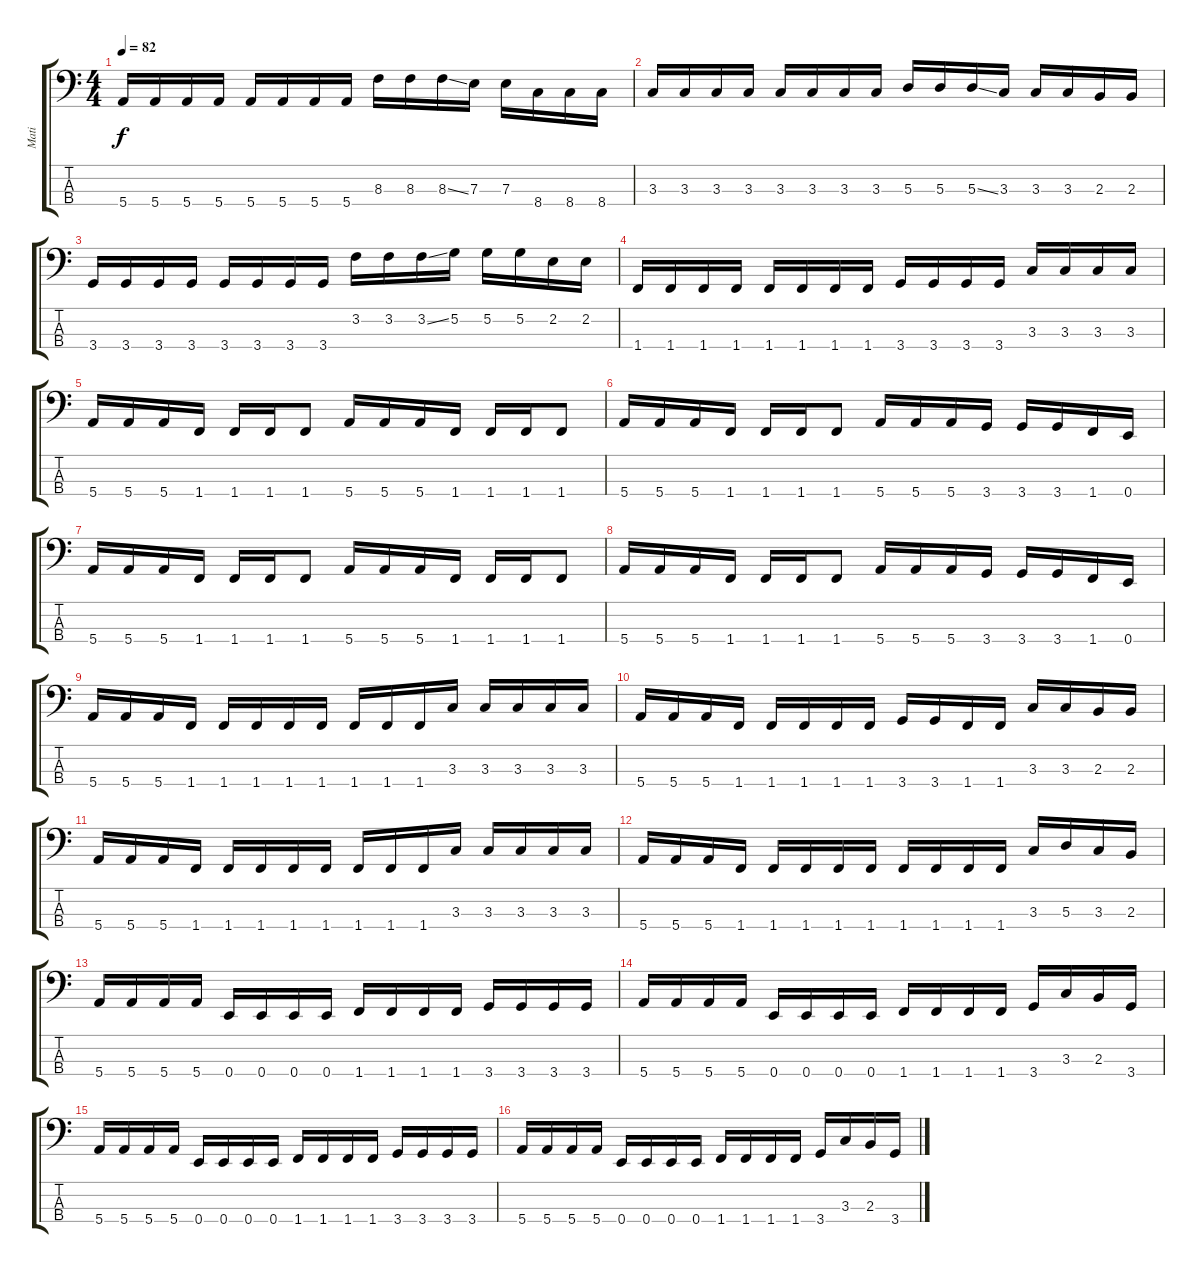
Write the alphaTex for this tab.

\track ("Mati" "Mati") {instrument electricbasspick}
\staff {score tabs}
\tuning (G2 D2 A1 E1) {hide}
\ts (4 4)
\tempo 82
\clef f4
\ks c
5.4.16{dy f} 5.4.16 5.4.16 5.4.16 5.4.16 5.4.16 5.4.16 5.4.16 8.3.16 8.3.16 8.3{ss}.16 7.3.16 7.3.16 8.4.16 8.4.16 8.4.16 |
3.3.16 3.3.16 3.3.16 3.3.16 3.3.16 3.3.16 3.3.16 3.3.16 5.3.16 5.3.16 5.3{ss}.16 3.3.16 3.3.16 3.3.16 2.3.16 2.3.16 |
3.4.16 3.4.16 3.4.16 3.4.16 3.4.16 3.4.16 3.4.16 3.4.16 3.2.16 3.2.16 3.2{ss}.16 5.2.16 5.2.16 5.2.16 2.2.16 2.2.16 |
1.4.16 1.4.16 1.4.16 1.4.16 1.4.16 1.4.16 1.4.16 1.4.16 3.4.16 3.4.16 3.4.16 3.4.16 3.3.16 3.3.16 3.3.16 3.3.16 |
5.4.16 5.4.16 5.4.16 1.4.16 1.4.16 1.4.16 1.4.8 5.4.16 5.4.16 5.4.16 1.4.16 1.4.16 1.4.16 1.4.8 |
5.4.16 5.4.16 5.4.16 1.4.16 1.4.16 1.4.16 1.4.8 5.4.16 5.4.16 5.4.16 3.4.16 3.4.16 3.4.16 1.4.16 0.4.16 |
5.4.16 5.4.16 5.4.16 1.4.16 1.4.16 1.4.16 1.4.8 5.4.16 5.4.16 5.4.16 1.4.16 1.4.16 1.4.16 1.4.8 |
5.4.16 5.4.16 5.4.16 1.4.16 1.4.16 1.4.16 1.4.8 5.4.16 5.4.16 5.4.16 3.4.16 3.4.16 3.4.16 1.4.16 0.4.16 |
5.4.16 5.4.16 5.4.16 1.4.16 1.4.16 1.4.16 1.4.16 1.4.16 1.4.16 1.4.16 1.4.16 3.3.16 3.3.16 3.3.16 3.3.16 3.3.16 |
5.4.16 5.4.16 5.4.16 1.4.16 1.4.16 1.4.16 1.4.16 1.4.16 3.4.16 3.4.16 1.4.16 1.4.16 3.3.16 3.3.16 2.3.16 2.3.16 |
5.4.16 5.4.16 5.4.16 1.4.16 1.4.16 1.4.16 1.4.16 1.4.16 1.4.16 1.4.16 1.4.16 3.3.16 3.3.16 3.3.16 3.3.16 3.3.16 |
5.4.16 5.4.16 5.4.16 1.4.16 1.4.16 1.4.16 1.4.16 1.4.16 1.4.16 1.4.16 1.4.16 1.4.16 3.3.16 5.3.16 3.3.16 2.3.16 |
5.4.16 5.4.16 5.4.16 5.4.16 0.4.16 0.4.16 0.4.16 0.4.16 1.4.16 1.4.16 1.4.16 1.4.16 3.4.16 3.4.16 3.4.16 3.4.16 |
5.4.16 5.4.16 5.4.16 5.4.16 0.4.16 0.4.16 0.4.16 0.4.16 1.4.16 1.4.16 1.4.16 1.4.16 3.4.16 3.3.16 2.3.16 3.4.16 |
5.4.16 5.4.16 5.4.16 5.4.16 0.4.16 0.4.16 0.4.16 0.4.16 1.4.16 1.4.16 1.4.16 1.4.16 3.4.16 3.4.16 3.4.16 3.4.16 |
5.4.16 5.4.16 5.4.16 5.4.16 0.4.16 0.4.16 0.4.16 0.4.16 1.4.16 1.4.16 1.4.16 1.4.16 3.4.16 3.3.16 2.3.16 3.4.16
